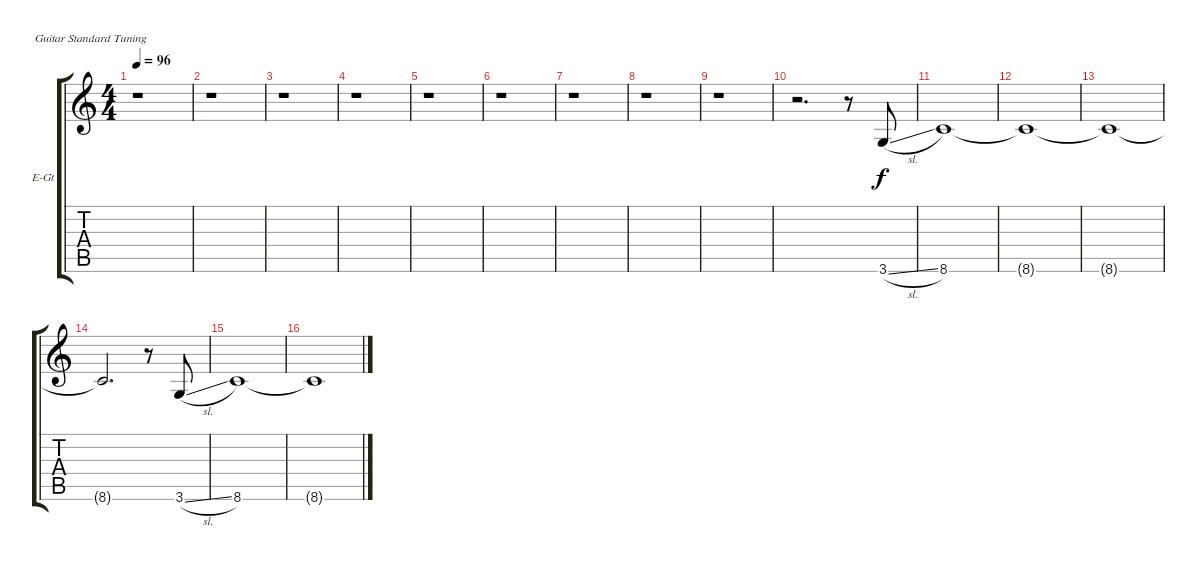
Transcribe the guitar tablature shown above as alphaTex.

\defaultSystemsLayout 4
\bracketExtendMode groupsimilarinstruments
\firstSystemTrackNameOrientation horizontal
\otherSystemsTrackNameOrientation horizontal
\track ("Wolf Hoffmann" "E-Gt") {instrument distortionguitar}
\staff {score tabs}
\tuning (E4 B3 G3 D3 A2 E2)
\ts (4 4)
\tempo 96
\clef g2
\ks c
r.1{dy f instrument distortionguitar} |
r.1 |
r.1 |
r.1 |
r.1 |
r.1 |
r.1 |
r.1 |
r.1 |
r.2{d} r.8 3.6{sl}.8 |
8.6.1 |
8.6{t}.1 |
8.6{t}.1 |
8.6{t}.2{d} r.8 3.6{sl}.8 |
8.6.1 |
8.6{t}.1
